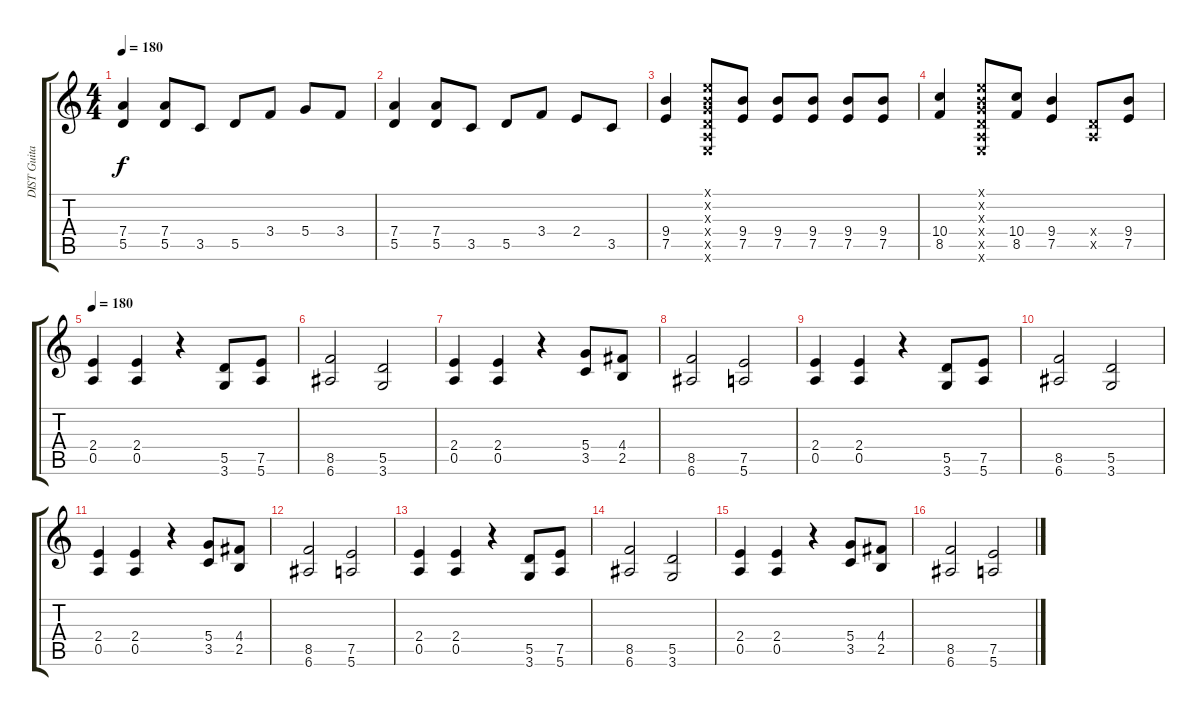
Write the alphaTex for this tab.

\track ("DIST Guitar 1" "DIST Guita") {instrument distortionguitar}
\staff {score tabs}
\tuning (E4 B3 G3 D3 A2 E2) {hide}
\ts (4 4)
\tempo 180
\clef g2
\ks c
(7.4 5.5).4{dy f} (7.4 5.5).8 3.5.8 5.5.8 3.4.8 5.4.8 3.4.8 |
(7.4 5.5).4 (7.4 5.5).8 3.5.8 5.5.8 3.4.8 2.4.8 3.5.8 |
(9.4 7.5).4 (0.1{x} 0.2{x} 0.3{x} 0.4{x} 0.5{x} 0.6{x}).8 (9.4 7.5).8 (9.4 7.5).8 (9.4 7.5).8 (9.4 7.5).8 (9.4 7.5).8 |
(10.4 8.5).4 (0.1{x} 0.2{x} 0.3{x} 0.4{x} 0.5{x} 0.6{x}).8 (10.4 8.5).8 (9.4 7.5).4 (0.4{x} 0.5{x}).8 (9.4 7.5).8 |
\tempo 180
(2.4 0.5).4 (2.4 0.5).4 r.4 (5.5 3.6).8 (7.5 5.6).8 |
(8.5 6.6).2 (5.5 3.6).2 |
(2.4 0.5).4 (2.4 0.5).4 r.4 (5.4 3.5).8 (4.4 2.5).8 |
(8.5 6.6).2 (7.5 5.6).2 |
(2.4 0.5).4 (2.4 0.5).4 r.4 (5.5 3.6).8 (7.5 5.6).8 |
(8.5 6.6).2 (5.5 3.6).2 |
(2.4 0.5).4 (2.4 0.5).4 r.4 (5.4 3.5).8 (4.4 2.5).8 |
(8.5 6.6).2 (7.5 5.6).2 |
(2.4 0.5).4 (2.4 0.5).4 r.4 (5.5 3.6).8 (7.5 5.6).8 |
(8.5 6.6).2 (5.5 3.6).2 |
(2.4 0.5).4 (2.4 0.5).4 r.4 (5.4 3.5).8 (4.4 2.5).8 |
(8.5 6.6).2 (7.5 5.6).2
